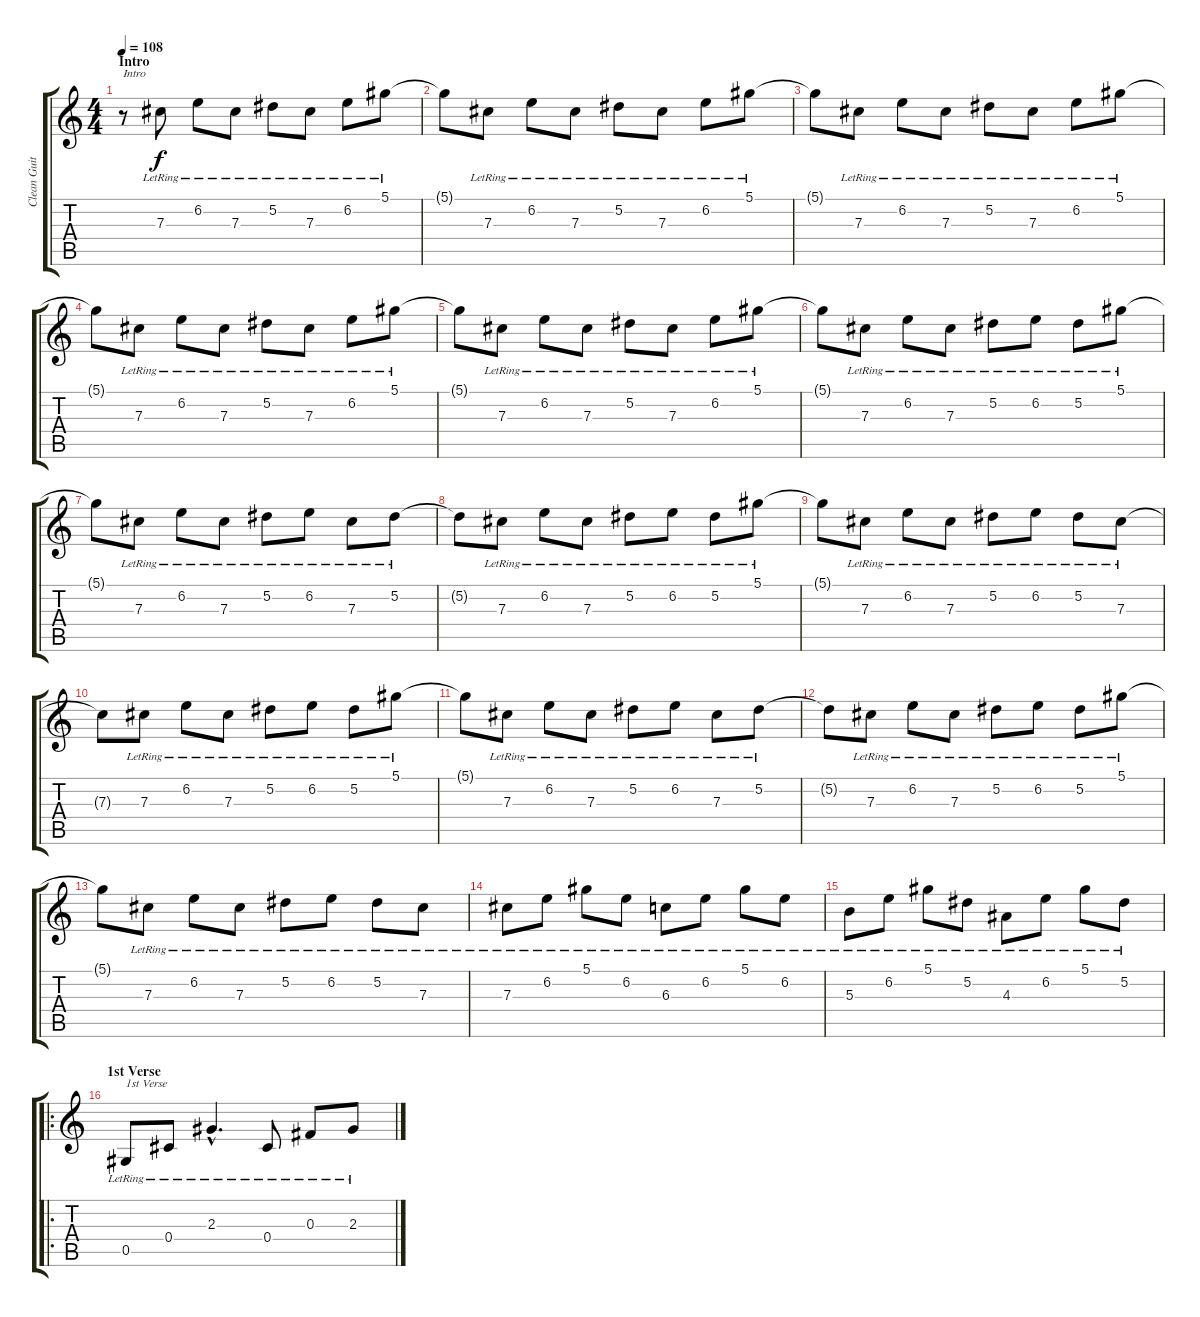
\track ("Clean Guitar" "Clean Guit") {instrument electricguitarjazz}
\staff {score tabs}
\tuning (Eb4 Bb3 Gb3 Db3 Ab2 Eb2) {hide}
\ts (4 4)
\section ("" "Intro")
\tempo 108
\clef g2
\ks c
r.8{txt "Intro" dy f volume 0 instrument electricguitarjazz} 7.3{lr}.8{volume 7} 6.2{lr}.8 7.3{lr}.8 5.2{lr}.8 7.3{lr}.8 6.2{lr}.8 5.1{lr}.8 |
5.1{t}.8 7.3{lr}.8 6.2{lr}.8 7.3{lr}.8 5.2{lr}.8 7.3{lr}.8 6.2{lr}.8 5.1{lr}.8 |
5.1{t}.8{volume 13} 7.3{lr}.8 6.2{lr}.8 7.3{lr}.8 5.2{lr}.8 7.3{lr}.8 6.2{lr}.8 5.1{lr}.8 |
5.1{t}.8 7.3{lr}.8 6.2{lr}.8 7.3{lr}.8 5.2{lr}.8 7.3{lr}.8 6.2{lr}.8 5.1{lr}.8 |
5.1{t}.8 7.3{lr}.8 6.2{lr}.8 7.3{lr}.8 5.2{lr}.8 7.3{lr}.8 6.2{lr}.8 5.1{lr}.8 |
5.1{t}.8 7.3{lr}.8 6.2{lr}.8 7.3{lr}.8 5.2{lr}.8 6.2{lr}.8 5.2{lr}.8 5.1{lr}.8 |
5.1{t}.8 7.3{lr}.8 6.2{lr}.8 7.3{lr}.8 5.2{lr}.8 6.2{lr}.8 7.3{lr}.8 5.2{lr}.8 |
5.2{t}.8 7.3{lr}.8 6.2{lr}.8 7.3{lr}.8 5.2{lr}.8 6.2{lr}.8 5.2{lr}.8 5.1{lr}.8 |
5.1{t}.8 7.3{lr}.8 6.2{lr}.8 7.3{lr}.8 5.2{lr}.8 6.2{lr}.8 5.2{lr}.8 7.3{lr}.8 |
7.3{t}.8 7.3{lr}.8 6.2{lr}.8 7.3{lr}.8 5.2{lr}.8 6.2{lr}.8 5.2{lr}.8 5.1{lr}.8 |
5.1{t}.8 7.3{lr}.8 6.2{lr}.8 7.3{lr}.8 5.2{lr}.8 6.2{lr}.8 7.3{lr}.8 5.2{lr}.8 |
5.2{t}.8 7.3{lr}.8 6.2{lr}.8 7.3{lr}.8 5.2{lr}.8 6.2{lr}.8 5.2{lr}.8 5.1{lr}.8 |
5.1{t}.8 7.3{lr}.8 6.2{lr}.8 7.3{lr}.8 5.2{lr}.8 6.2{lr}.8 5.2{lr}.8 7.3{lr}.8 |
7.3{lr}.8 6.2{lr}.8 5.1{lr}.8 6.2{lr}.8 6.3{lr}.8 6.2{lr}.8 5.1{lr}.8 6.2{lr}.8 |
5.3{lr}.8 6.2{lr}.8 5.1{lr}.8 5.2{lr}.8 4.3{lr}.8 6.2{lr}.8 5.1{lr}.8 5.2{lr}.8 |
\ro
\section ("" "1st Verse")
0.5{lr}.8{txt "1st Verse"} 0.4{lr}.8 2.3{hac lr}.4{d} 0.4{lr}.8 0.3{lr}.8 2.3{lr}.8
